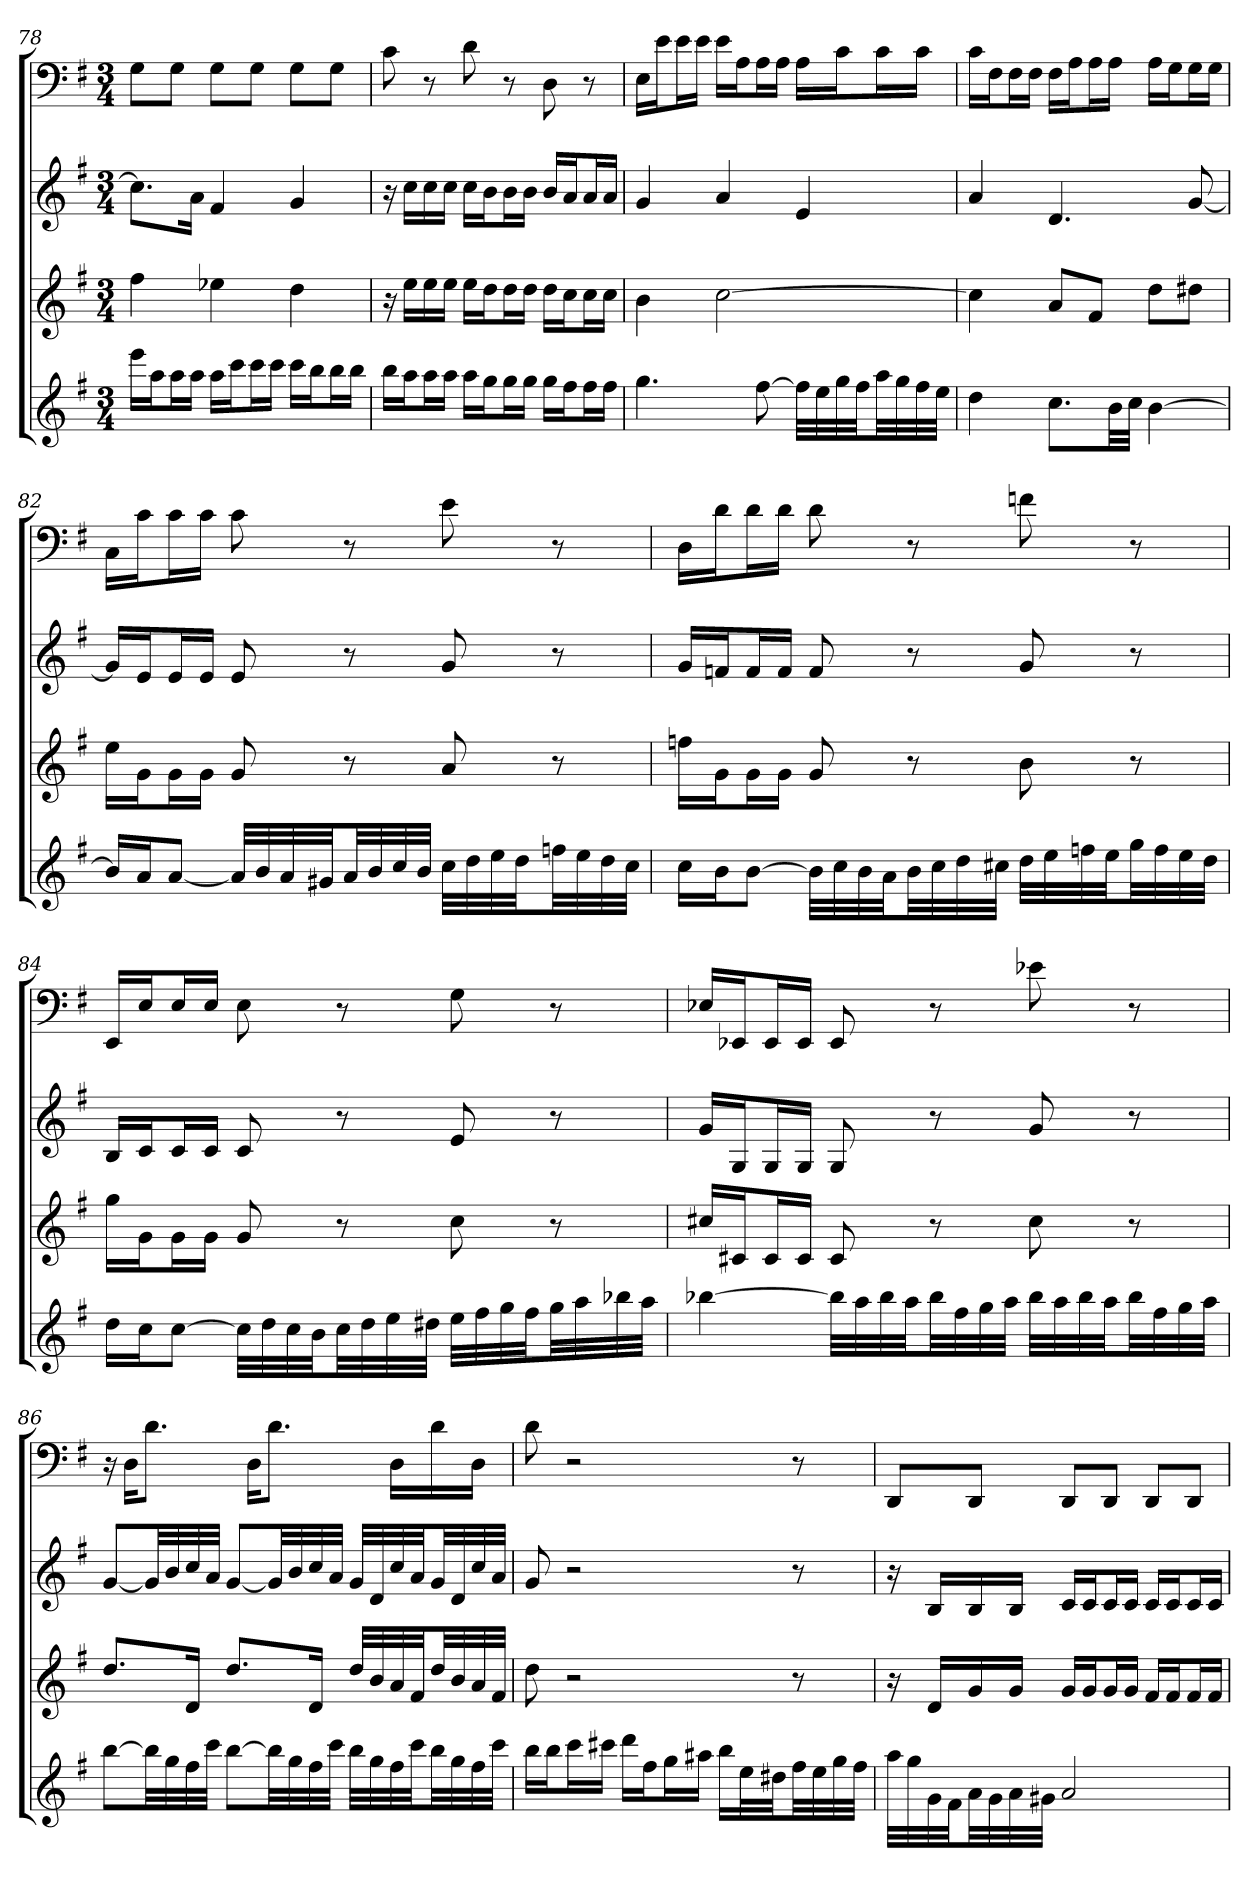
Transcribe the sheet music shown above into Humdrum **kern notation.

**kern	**kern	**kern	**kern
*part4	*part3	*part2	*part1
*staff4	*staff3	*staff2	*staff1
*k[f#]	*k[f#]	*k[f#]	*k[f#]
*G:	*G:	*G:	*G:
*M3/4	*M3/4	*M3/4	*M3/4
=78	=78	=78	=78
16eeeLL	4ff#	8.ccL]	8GL
16aaJ	.	.	.
16aaL	.	.	8GJ
16aaJJ	.	16aJk	.
16aaLL	4ee-X	4f#	8GL
16cccJ	.	.	.
16cccL	.	.	8GJ
16cccJJ	.	.	.
16cccLL	4dd	4g	8GL
16bbJ	.	.	.
16bbL	.	.	8GJ
16bbJJ	.	.	.
=79	=79	=79	=79
16bbLL	16r	16r	8c
16aaJ	16eeLL	16ccLL	.
16aaL	16ee	16cc	8r
16aaJJ	16eeJJ	16ccJJ	.
16aaLL	16eeLL	16ccLL	8d
16ggJ	16ddJ	16bJ	.
16ggL	16ddL	16bL	8r
16ggJJ	16ddJJ	16bJJ	.
16ggLL	16ddLL	16bLL	8D
16ff#J	16ccJ	16aJ	.
16ff#L	16ccL	16aL	8r
16ff#JJ	16ccJJ	16aJJ	.
=80	=80	=80	=80
4.gg	4b	4g	16ELL
.	.	.	16eJ
.	.	.	16eL
.	.	.	16eJJ
.	[2cc	4a	16eLL
.	.	.	16AJ
[8ff#	.	.	16AL
.	.	.	16AJJ
32ff#LLL]	.	4e	16ALL
32ee	.	.	.
32gg	.	.	16cJ
32ff#JJ	.	.	.
32aaLL	.	.	16cL
32gg	.	.	.
32ff#	.	.	16cJJ
32eeJJJ	.	.	.
=81	=81	=81	=81
4dd	4cc]	4a	16cLL
.	.	.	16F#J
.	.	.	16F#L
.	.	.	16F#JJ
8.ccL	8aL	4.d	16F#LL
.	.	.	16AJ
.	8f#J	.	16AL
32bLL	.	.	16AJJ
32ccJJJ	.	.	.
[4b	8ddL	.	16ALL
.	.	.	16GJ
.	8dd#XJ	[8g	16GL
.	.	.	16GJJ
=82	=82	=82	=82
16bLL]	16eeLL	16gLL]	16CLL
16aJ	16gJ	16eJ	16cJ
[8aJ	16gL	16eL	16cL
.	16gJJ	16eJJ	16cJJ
32aLLL]	8g	8e	8c
32b	.	.	.
32a	.	.	.
32g#XJJ	.	.	.
32aLL	8r	8r	8r
32b	.	.	.
32cc	.	.	.
32bJJJ	.	.	.
32ccLLL	8a	8g	8e
32dd	.	.	.
32ee	.	.	.
32ddJJ	.	.	.
32ffnLL	8r	8r	8r
32ee	.	.	.
32dd	.	.	.
32ccJJJ	.	.	.
=83	=83	=83	=83
16ccLL	16ffnLL	16gLL	16DLL
16bJ	16gJ	16fnJ	16dJ
[8bJ	16gL	16fL	16dL
.	16gJJ	16fJJ	16dJJ
32bLLL]	8g	8f	8d
32cc	.	.	.
32b	.	.	.
32aJJ	.	.	.
32bLL	8r	8r	8r
32cc	.	.	.
32dd	.	.	.
32cc#XJJJ	.	.	.
32ddLLL	8b	8g	8fn
32ee	.	.	.
32ffn	.	.	.
32eeJJ	.	.	.
32ggLL	8r	8r	8r
32ff	.	.	.
32ee	.	.	.
32ddJJJ	.	.	.
=84	=84	=84	=84
16ddLL	16ggLL	16BLL	16EELL
16ccJ	16gJ	16cJ	16EJ
[8ccJ	16gL	16cL	16EL
.	16gJJ	16cJJ	16EJJ
32ccLLL]	8g	8c	8E
32dd	.	.	.
32cc	.	.	.
32bJJ	.	.	.
32ccLL	8r	8r	8r
32dd	.	.	.
32ee	.	.	.
32dd#XJJJ	.	.	.
32eeLLL	8cc	8e	8G
32ff#	.	.	.
32gg	.	.	.
32ff#JJ	.	.	.
32ggLL	8r	8r	8r
32aa	.	.	.
32bb-X	.	.	.
32aaJJJ	.	.	.
=85	=85	=85	=85
[4bb-X	16cc#XLL	16gLL	16E-XLL
.	16c#XJ	16GJ	16EE-XJ
.	16c#L	16GL	16EE-L
.	16c#JJ	16GJJ	16EE-JJ
32bb-LLL]	8c#	8G	8EE-
32aa	.	.	.
32bb-	.	.	.
32aaJJ	.	.	.
32bb-LL	8r	8r	8r
32ff#	.	.	.
32gg	.	.	.
32aaJJJ	.	.	.
32bb-LLL	8cc#	8g	8e-X
32aa	.	.	.
32bb-	.	.	.
32aaJJ	.	.	.
32bb-LL	8r	8r	8r
32ff#	.	.	.
32gg	.	.	.
32aaJJJ	.	.	.
=86	=86	=86	=86
[8bbL	8.ddL	[8gL	16r
.	.	.	16DKL
32bbLL]	.	32gLL]	8.dJ
32gg	.	32b	.
32ff#	16dJk	32cc	.
32cccJJJ	.	32aJJJ	.
[8bbL	8.ddL	[8gL	.
.	.	.	16DKL
32bbLL]	.	32gLL]	8.dJ
32gg	.	32b	.
32ff#	16dJk	32cc	.
32cccJJJ	.	32aJJJ	.
32bbLLL	32ddLLL	32gLLL	.
32gg	32b	32d	.
32ff#	32a	32cc	16DLL
32cccJJ	32f#JJ	32aJJ	.
32bbLL	32ddLL	32gLL	16d
32gg	32b	32d	.
32ff#	32a	32cc	16DJJ
32cccJJJ	32f#JJJ	32aJJJ	.
=87	=87	=87	=87
16bbLL	8dd	8g	8d
16bbJ	.	.	.
16cccL	2r	2r	2r
16ccc#XJJ	.	.	.
16dddLL	.	.	.
16ff#J	.	.	.
16ggL	.	.	.
16aa#XJJ	.	.	.
16bbLL	.	.	.
32eeL	.	.	.
32dd#XJJ	.	.	.
32ff#LL	8r	8r	8r
32ee	.	.	.
32gg	.	.	.
32ff#JJJ	.	.	.
=88	=88	=88	=88
32aaLLL	16r	16r	8DDL
32gg	.	.	.
32g	16dLL	16BLL	.
32f#JJ	.	.	.
32aLL	16g	16B	8DDJ
32g	.	.	.
32a	16gJJ	16BJJ	.
32g#XJJJ	.	.	.
2a	16gLL	16cLL	8DDL
.	16gJ	16cJ	.
.	16gL	16cL	8DDJ
.	16gJJ	16cJJ	.
.	16f#LL	16cLL	8DDL
.	16f#J	16cJ	.
.	16f#L	16cL	8DDJ
.	16f#JJ	16cJJ	.
=	=	=	=
*-	*-	*-	*-
